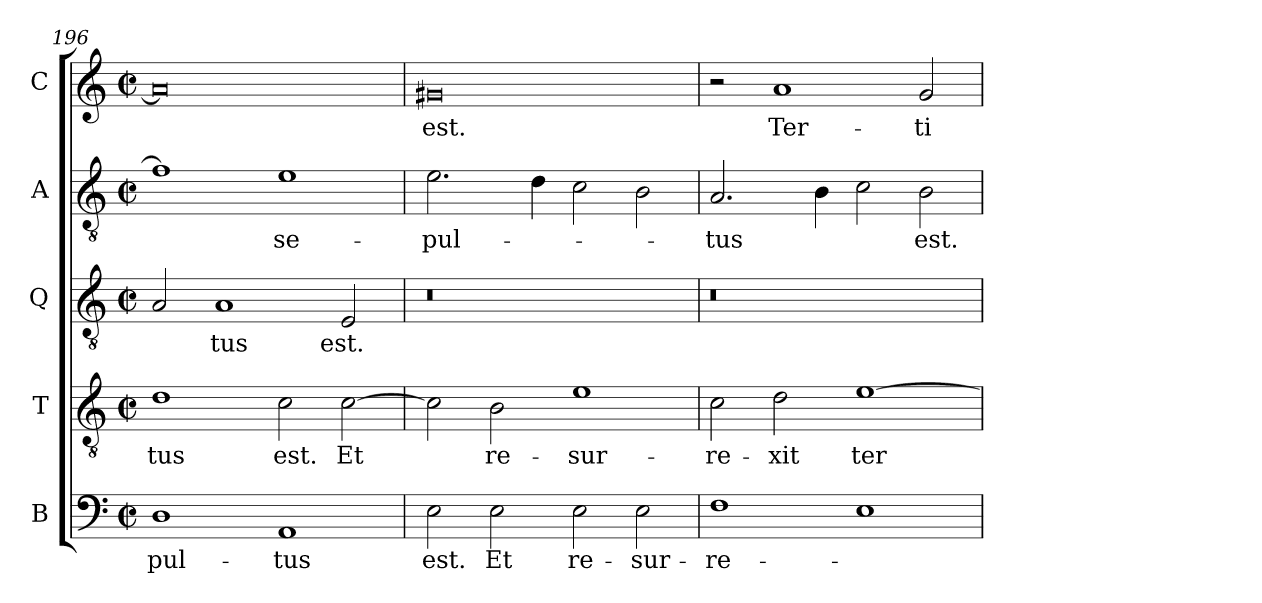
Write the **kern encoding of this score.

**kern	**text	**kern	**text	**kern	**text	**kern	**text	**kern	**text
*part5	*part5	*part4	*part4	*part3	*part3	*part2	*part2	*part1	*part1
*staff5	*staff5	*staff4	*staff4	*staff3	*staff3	*staff2	*staff2	*staff1	*staff1
*I"B	*	*I"T	*	*I"Q	*	*I"A	*	*I"C	*
*I'B	*	*I'T	*	*I'Q	*	*I'A	*	*I'C	*
*clefF4	*	*clefGv2	*	*clefGv2	*	*clefGv2	*	*clefG2	*
*M2/2	*	*M2/2	*	*M2/2	*	*M2/2	*	*M2/2	*
*met(c|)	*	*met(c|)	*	*met(c|)	*	*met(c|)	*	*met(c|)	*
=196	=196	=196	=196	=196	=196	=196	=196	=196	=196
!	!LO:LY:b:cj	!	!LO:LY:b:cj	!	!	!	!	!	!
1D	-pul-	1d	-tus	2A/	.	1f]	.	0a]	.
!	!	!	!	!	!LO:LY:b:cj	!	!	!	!
.	.	.	.	1A	-tus	.	.	.	.
!	!LO:LY:b:cj	!	!LO:LY:b:cj	!	!	!	!LO:LY:b:cj	!	!
1AA	-tus	2c\	est.	.	.	1e	se-	.	.
!	!	!	!LO:LY:b:cj	!	!LO:LY:b:cj	!	!	!	!
.	.	[>2c\	Et	2E/	est.	.	.	.	.
!!LO:LB:g=z
=197	=197	=197	=197	=197	=197	=197	=197	=197	=197
!	!LO:LY:b:cj	!	!	!	!	!	!LO:LY:b:cj	!	!LO:LY:b:cj
2E\	est.	2c\]	.	0r	.	2.e\	-pul-	0g#X	est.
!	!LO:LY:b:cj	!	!LO:LY:b:cj	!	!	!	!	!	!
2E\	Et	2B\	re-	.	.	.	.	.	.
.	.	.	.	.	.	4d\	.	.	.
!	!LO:LY:b:cj	!	!LO:LY:b:cj	!	!	!	!	!	!
2E\	re-	1e	-sur-	.	.	2c\	.	.	.
!	!LO:LY:b:cj	!	!	!	!	!	!	!	!
2E\	-sur-	.	.	.	.	2B\	.	.	.
=198	=198	=198	=198	=198	=198	=198	=198	=198	=198
!	!LO:LY:b:cj	!	!LO:LY:b:cj	!	!	!	!LO:LY:b:cj	!	!
1F	-re-	2c\	-re-	0r	.	2.A/	-tus	2r	.
!	!	!	!LO:LY:b:cj	!	!	!	!	!	!LO:LY:b:cj
.	.	2d\	-xit	.	.	.	.	1a	Ter-
.	.	.	.	.	.	4B\	.	.	.
!	!	!	!LO:LY:b:cj	!	!	!	!	!	!
1E	.	[>1e	ter-	.	.	2c\	.	.	.
!	!	!	!	!	!	!	!LO:LY:b:cj	!	!LO:LY:b:cj
.	.	.	.	.	.	2B\	est.	2g/	-ti-
=	=	=	=	=	=	=	=	=	=
*-	*-	*-	*-	*-	*-	*-	*-	*-	*-
